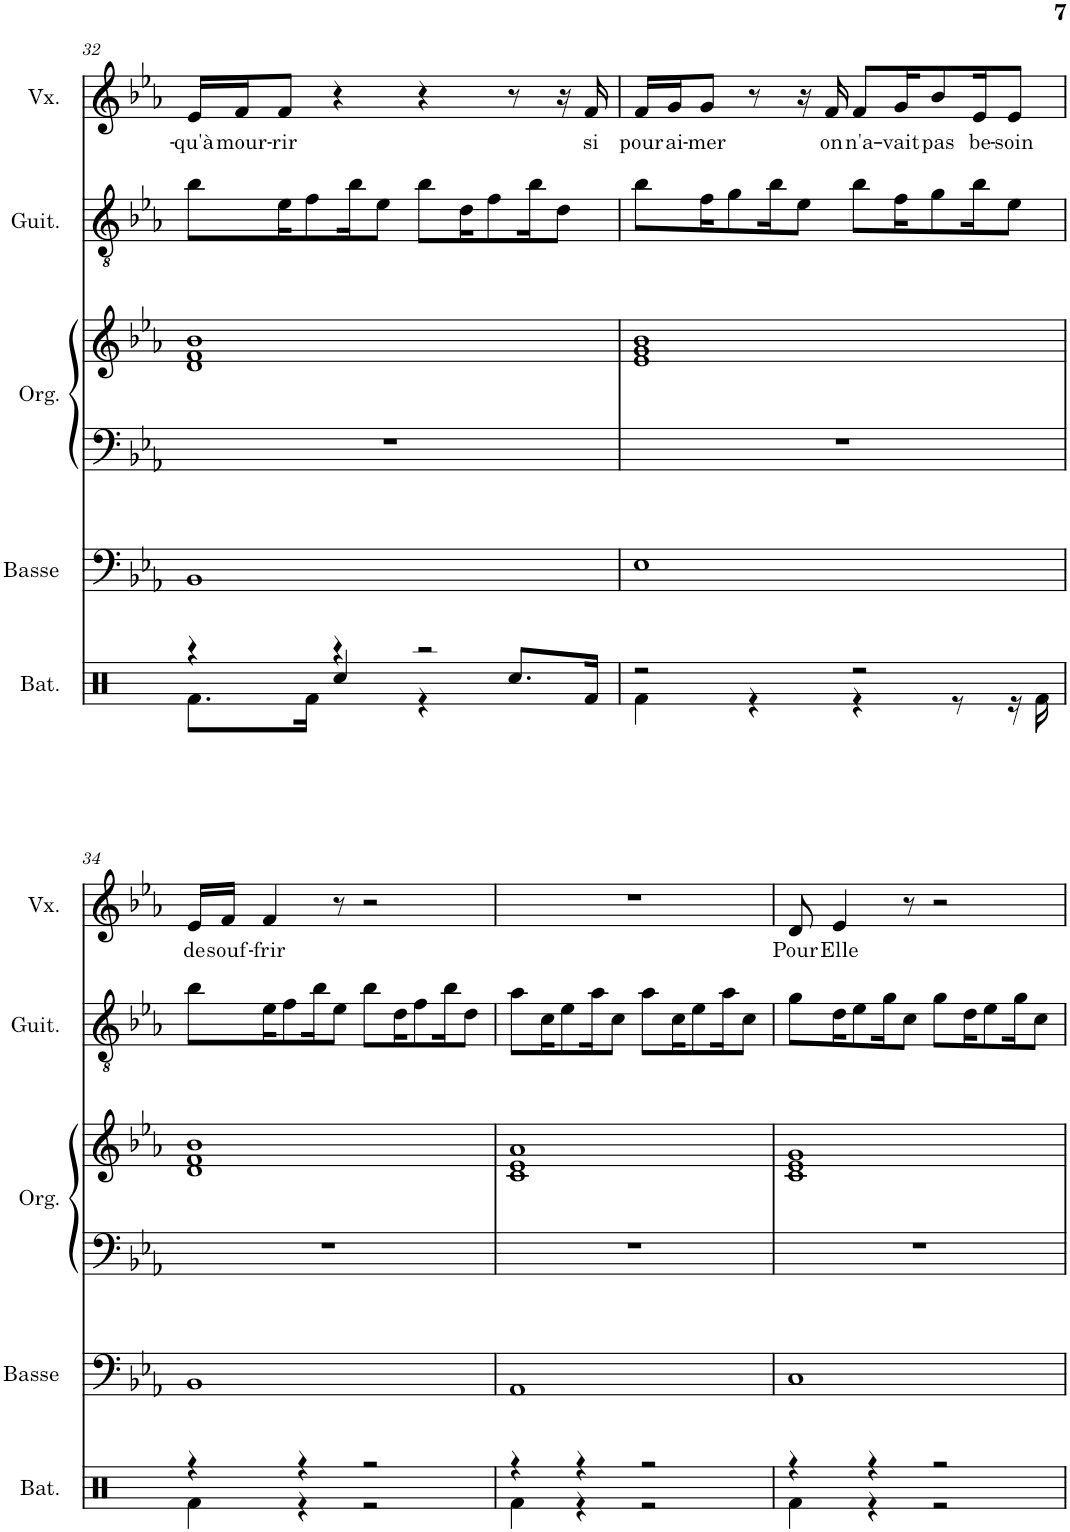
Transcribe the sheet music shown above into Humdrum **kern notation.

**kern	**kern	**kern	**kern	**kern	**kern	**text
*part5	*part4	*part3	*part3	*part2	*part1	*part1
*staff6	*staff5	*staff4	*staff3	*staff2	*staff1	*staff1
*I"Batterie	*I"Basse acoustique	*I"Orgue	*	*I"Guitare classique	*I"Voix	*
*I'Bat.	*I'Basse	*I'Org.	*	*I'Guit.	*I'Vx.	*
!!LO:PB:g=z
*clefX	*clefF4	*clefF4	*clefG2	*clefGv2	*clefG2	*
*	*Trd7c12	*	*	*	*	*
*k[]	*k[b-e-a-]	*k[b-e-a-]	*k[b-e-a-]	*k[b-e-a-]	*k[b-e-a-]	*
*M4/4	*M4/4	*M4/4	*M4/4	*M4/4	*M4/4	*
=32	=32	=32	=32	=32	=32	=32
*^	*	*	*	*	*	*
!	!	!	!	!	!	!	!LO:LY:b
4r	8.Rf\L	1BB-	1r	1d 1f 1b-	8b-\L	16e-/LL	-qu'à
!	!	!	!	!	!	!	!LO:LY:b
.	.	.	.	.	.	16f/J	mour-
!	!	!	!	!	!	!	!LO:LY:b
.	.	.	.	.	16e-\K	8f/J	-rir
.	16Rf\Jk	.	.	.	8f\	.	.
4r	4Rcc/	.	.	.	.	4r	.
.	.	.	.	.	16b-\K	.	.
.	.	.	.	.	8e-\J	.	.
2r	4r	.	.	.	8b-\L	4r	.
.	.	.	.	.	16d\K	.	.
.	.	.	.	.	8f\	.	.
.	8.Rcc/L	.	.	.	.	8r	.
.	.	.	.	.	16b-\K	.	.
.	.	.	.	.	8d\J	16r	.
!	!	!	!	!	!	!	!LO:LY:b
.	16Rf/Jk	.	.	.	.	16f/	si
=33	=33	=33	=33	=33	=33	=33	=33
!	!	!	!	!	!	!	!LO:LY:b
2r	4Rf\	1E-	1r	1e- 1g 1b-	8b-\L	16f/LL	pour
!	!	!	!	!	!	!	!LO:LY:b
.	.	.	.	.	.	16g/J	ai-
!	!	!	!	!	!	!	!LO:LY:b
.	.	.	.	.	16f\K	8g/J	-mer
.	.	.	.	.	8g\	.	.
.	4r	.	.	.	.	8r	.
.	.	.	.	.	16b-\K	.	.
.	.	.	.	.	8e-\J	16r	.
!	!	!	!	!	!	!	!LO:LY:b
.	.	.	.	.	.	16f/	on
!	!	!	!	!	!	!	!LO:LY:b
2r	4r	.	.	.	8b-\L	8f/L	n'a-
!	!	!	!	!	!	!	!LO:LY:b
.	.	.	.	.	16f\K	16g/K	-vait
!	!	!	!	!	!	!	!LO:LY:b
.	.	.	.	.	8g\	8b-/	pas
.	8r	.	.	.	.	.	.
!	!	!	!	!	!	!	!LO:LY:b
.	.	.	.	.	16b-\K	16e-/K	be-
!	!	!	!	!	!	!	!LO:LY:b
.	16r	.	.	.	8e-\J	8e-/J	-soin
.	16Rf\	.	.	.	.	.	.
!!LO:LB:g=z
=34	=34	=34	=34	=34	=34	=34	=34
!	!	!	!	!	!	!	!LO:LY:b
4r	4Rf\	1BB-	1r	1d 1f 1b-	8b-\L	16e-/LL	de
!	!	!	!	!	!	!	!LO:LY:b
.	.	.	.	.	.	16f/JJ	souf-
!	!	!	!	!	!	!	!LO:LY:b
.	.	.	.	.	16e-\K	4f/	-frir
.	.	.	.	.	8f\	.	.
4r	4r	.	.	.	.	.	.
.	.	.	.	.	16b-\K	.	.
.	.	.	.	.	8e-\J	8r	.
2r	2r	.	.	.	8b-\L	2r	.
.	.	.	.	.	16d\K	.	.
.	.	.	.	.	8f\	.	.
.	.	.	.	.	16b-\K	.	.
.	.	.	.	.	8d\J	.	.
=35	=35	=35	=35	=35	=35	=35	=35
4r	4Rf\	1AA-	1r	1c 1e- 1a-	8a-\L	1r	.
.	.	.	.	.	16c\K	.	.
.	.	.	.	.	8e-\	.	.
4r	4r	.	.	.	.	.	.
.	.	.	.	.	16a-\K	.	.
.	.	.	.	.	8c\J	.	.
2r	2r	.	.	.	8a-\L	.	.
.	.	.	.	.	16c\K	.	.
.	.	.	.	.	8e-\	.	.
.	.	.	.	.	16a-\K	.	.
.	.	.	.	.	8c\J	.	.
=36	=36	=36	=36	=36	=36	=36	=36
!	!	!	!	!	!	!	!LO:LY:b
4r	4Rf\	1C	1r	1c 1e- 1g	8g\L	8d/	Pour
!	!	!	!	!	!	!	!LO:LY:b
.	.	.	.	.	16d\K	4e-/	Elle
.	.	.	.	.	8e-\	.	.
4r	4r	.	.	.	.	.	.
.	.	.	.	.	16g\K	.	.
.	.	.	.	.	8c\J	8r	.
2r	2r	.	.	.	8g\L	2r	.
.	.	.	.	.	16d\K	.	.
.	.	.	.	.	8e-\	.	.
.	.	.	.	.	16g\K	.	.
.	.	.	.	.	8c\J	.	.
*v	*v	*	*	*	*	*	*
=	=	=	=	=	=	=
*-	*-	*-	*-	*-	*-	*-
